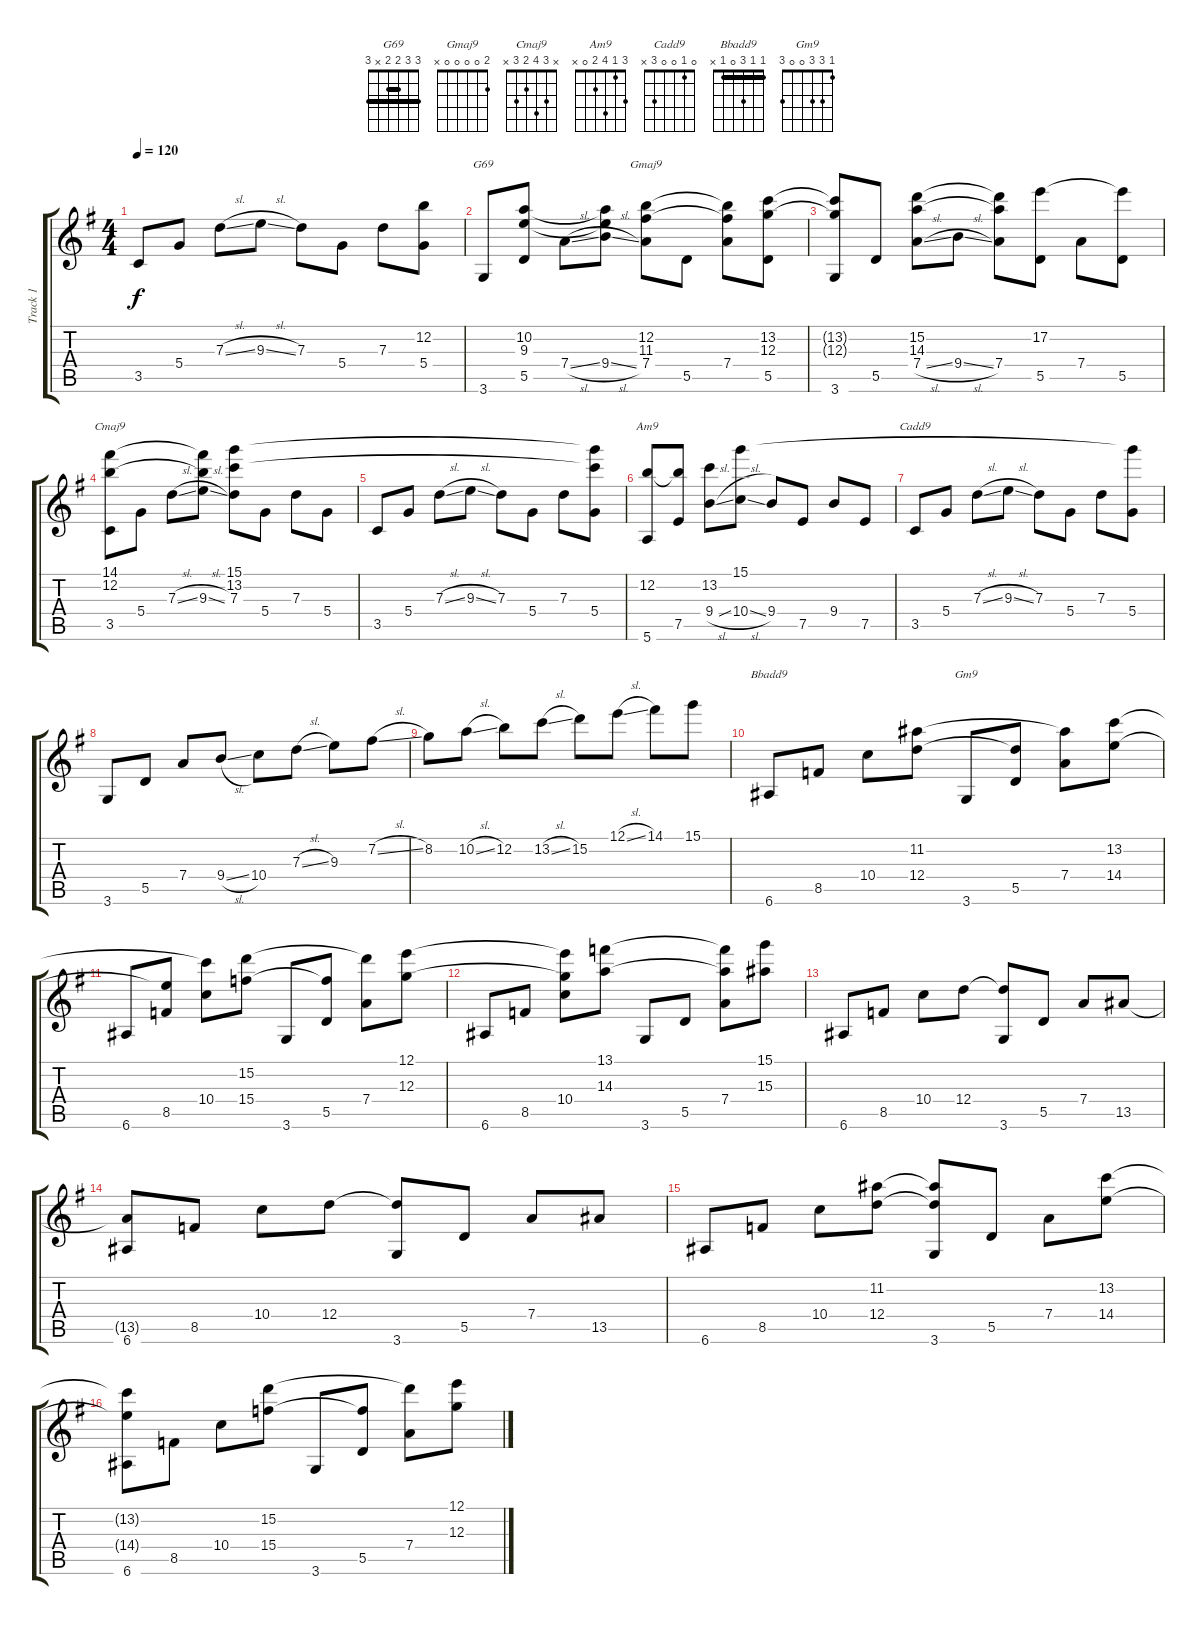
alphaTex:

\track ("Track 1" "Track 1") {instrument acousticguitarsteel}
\staff {score tabs}
\tuning (E4 B3 G3 D3 A2 E2) {hide}
\chord ("G69" 3 3 2 2 x 3) {barre (2 3)}
\chord ("Gmaj9" 2 0 0 0 0 x)
\chord ("Cmaj9" x 3 4 2 3 x)
\chord ("Am9" 3 1 4 2 0 x)
\chord ("Cadd9" 0 1 0 0 3 x)
\chord ("Bbadd9" 1 1 3 0 1 x) {barre 1}
\chord ("Gm9" 1 3 3 0 0 3)
\ts (4 4)
\tempo 120
\clef g2
\ks g
3.5.8{dy f} 5.4.8 7.3{sl}.8 9.3{sl}.8 7.3.8 5.4.8 7.3.8 (12.2{t} 5.4).8 |
3.6.8{ch "G69"} (10.2 9.3 5.5).8 7.4{sl}.8 (10.2{t} 9.3{t} 9.4{sl}).8 (12.2 11.3 7.4).8{ch "Gmaj9"} 5.5.8 (12.2{t} 11.3{t} 7.4).8 (13.2 12.3 5.5).8 |
(13.2{t} 12.3{t} 3.6).8 5.5.8 (15.2 14.3 7.4{sl}).8 9.4{sl}.8 (15.2{t} 14.3{t} 7.4).8 (17.2 5.5).8 7.4.8 (17.2{t} 5.5).8 |
(14.1 12.2 3.5).8{ch "Cmaj9"} 5.4.8 7.3{sl}.8 (14.1{t} 12.2{t} 9.3{sl}).8 (15.1 13.2 7.3).8 5.4.8 7.3.8 5.4.8 |
3.5.8 5.4.8 7.3{sl}.8 9.3{sl}.8 7.3.8 5.4.8 7.3.8 (15.1{t} 13.2{t} 5.4).8 |
(12.2 5.6).8{ch "Am9"} (12.2{t} 7.5).8 (13.2 9.4{sl}).8 (15.1 10.4{sl}).8 9.4.8 7.5.8 9.4.8 7.5.8 |
3.5.8{ch "Cadd9"} 5.4.8 7.3{sl}.8 9.3{sl}.8 7.3.8 5.4.8 7.3.8 (15.1{t} 5.4).8 |
3.6.8 5.5.8 7.4.8 9.4{sl}.8 10.4.8 7.3{sl}.8 9.3.8 7.2{sl}.8 |
8.2.8 10.2{sl}.8 12.2.8 13.2{sl}.8 15.2.8 12.1{sl}.8 14.1.8 15.1.8 |
6.6.8{ch "Bbadd9"} 8.5.8 10.4.8 (11.2 12.4).8 3.6.8{ch "Gm9"} (12.4{t} 5.5).8 (11.2{t} 7.4).8 (13.2 14.4).8 |
6.6.8 (14.4{t} 8.5).8 (13.2{t} 10.4).8 (15.2 15.4).8 3.6.8 (15.4{t} 5.5).8 (15.2{t} 7.4).8 (12.1 12.3).8 |
6.6.8 8.5.8 (12.1{t} 12.3{t} 10.4).8 (13.1 14.3).8 3.6.8 5.5.8 (13.1{t} 14.3{t} 7.4).8 (15.1 15.3).8 |
6.6.8 8.5.8 10.4.8 12.4.8 (12.4{t} 3.6).8 5.5.8 7.4.8 13.5.8 |
(13.5{t} 6.6).8 8.5.8 10.4.8 12.4.8 (12.4{t} 3.6).8 5.5.8 7.4.8 13.5.8 |
6.6.8 8.5.8 10.4.8 (11.2 12.4).8 (11.2{t} 12.4{t} 3.6).8 5.5.8 7.4.8 (13.2 14.4).8 |
(13.2{t} 14.4{t} 6.6).8 8.5.8 10.4.8 (15.2 15.4).8 3.6.8 (15.4{t} 5.5).8 (15.2{t} 7.4).8 (12.1 12.3).8
